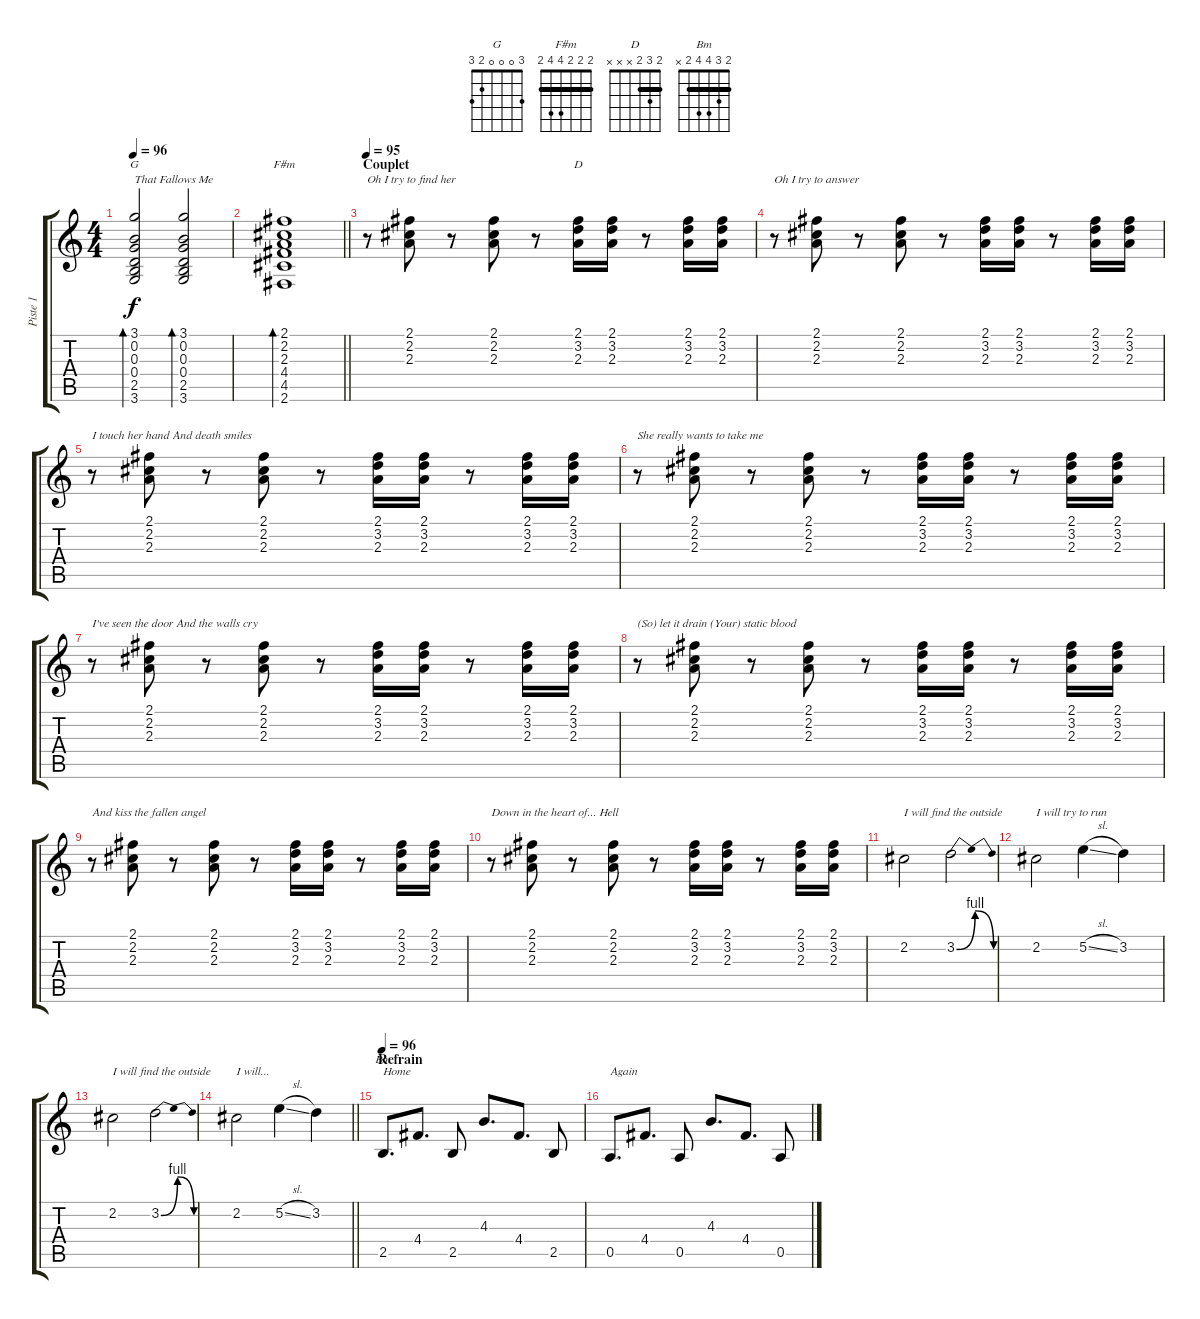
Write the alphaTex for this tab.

\track ("Piste 1" "Piste 1") {instrument acousticguitarsteel}
\staff {score tabs}
\tuning (E4 B3 G3 D3 A2 E2) {hide}
\chord ("G" 3 0 0 0 2 3)
\chord ("F#m" 2 2 2 4 4 2) {barre 2}
\chord ("D" 2 3 2 x x x) {barre 2}
\chord ("Bm" 2 3 4 4 2 x) {barre 2}
\ts (4 4)
\tempo 96
\clef g2
\ks c
(3.1 0.2 0.3 0.4 2.5 3.6).2{bd 120 ch "G" txt "That Fallows Me" dy f} (3.1 0.2 0.3 0.4 2.5 3.6).2{bd 120} |
\barLineRight lightlight
(2.1 2.2 2.3 4.4 4.5 2.6).1{bd 60 ch "F#m"} |
\section ("" "Couplet")
\tempo 95
r.8{txt "Oh I try to find her"} (2.1 2.2 2.3).8 r.8 (2.1 2.2 2.3).8 r.8 (2.1 3.2 2.3).16{ch "D"} (2.1 3.2 2.3).16 r.8 (2.1 3.2 2.3).16 (2.1 3.2 2.3).16 |
r.8{txt "Oh I try to answer"} (2.1 2.2 2.3).8 r.8 (2.1 2.2 2.3).8 r.8 (2.1 3.2 2.3).16 (2.1 3.2 2.3).16 r.8 (2.1 3.2 2.3).16 (2.1 3.2 2.3).16 |
r.8{txt "I touch her hand And death smiles"} (2.1 2.2 2.3).8 r.8 (2.1 2.2 2.3).8 r.8 (2.1 3.2 2.3).16 (2.1 3.2 2.3).16 r.8 (2.1 3.2 2.3).16 (2.1 3.2 2.3).16 |
r.8{txt "She really wants to take me"} (2.1 2.2 2.3).8 r.8 (2.1 2.2 2.3).8 r.8 (2.1 3.2 2.3).16 (2.1 3.2 2.3).16 r.8 (2.1 3.2 2.3).16 (2.1 3.2 2.3).16 |
r.8{txt "I've seen the door And the walls cry"} (2.1 2.2 2.3).8 r.8 (2.1 2.2 2.3).8 r.8 (2.1 3.2 2.3).16 (2.1 3.2 2.3).16 r.8 (2.1 3.2 2.3).16 (2.1 3.2 2.3).16 |
r.8{txt "(So) let it drain (Your) static blood"} (2.1 2.2 2.3).8 r.8 (2.1 2.2 2.3).8 r.8 (2.1 3.2 2.3).16 (2.1 3.2 2.3).16 r.8 (2.1 3.2 2.3).16 (2.1 3.2 2.3).16 |
r.8{txt "And kiss the fallen angel"} (2.1 2.2 2.3).8 r.8 (2.1 2.2 2.3).8 r.8 (2.1 3.2 2.3).16 (2.1 3.2 2.3).16 r.8 (2.1 3.2 2.3).16 (2.1 3.2 2.3).16 |
r.8{txt "Down in the heart of... Hell"} (2.1 2.2 2.3).8 r.8 (2.1 2.2 2.3).8 r.8 (2.1 3.2 2.3).16 (2.1 3.2 2.3).16 r.8 (2.1 3.2 2.3).16 (2.1 3.2 2.3).16 |
2.2.2{txt "I will find the outside"} 3.2{be (bendrelease 0 0 15 4 45 4 60 0)}.2 |
2.2.2{txt "I will try to run"} 5.2{sl}.4 3.2.4 |
2.2.2{txt "I will find the outside"} 3.2{be (bendrelease 0 0 15 4 45 4 60 0)}.2 |
\barLineRight lightlight
2.2.2{txt "I will..."} 5.2{sl}.4 3.2.4 |
\section ("" "Refrain")
\tempo 96
2.5.8{d ch "Bm" txt "Home"} 4.4.8{d} 2.5.8 4.3.8{d} 4.4.8{d} 2.5.8 |
0.5.8{d txt "Again"} 4.4.8{d} 0.5.8 4.3.8{d} 4.4.8{d} 0.5.8
